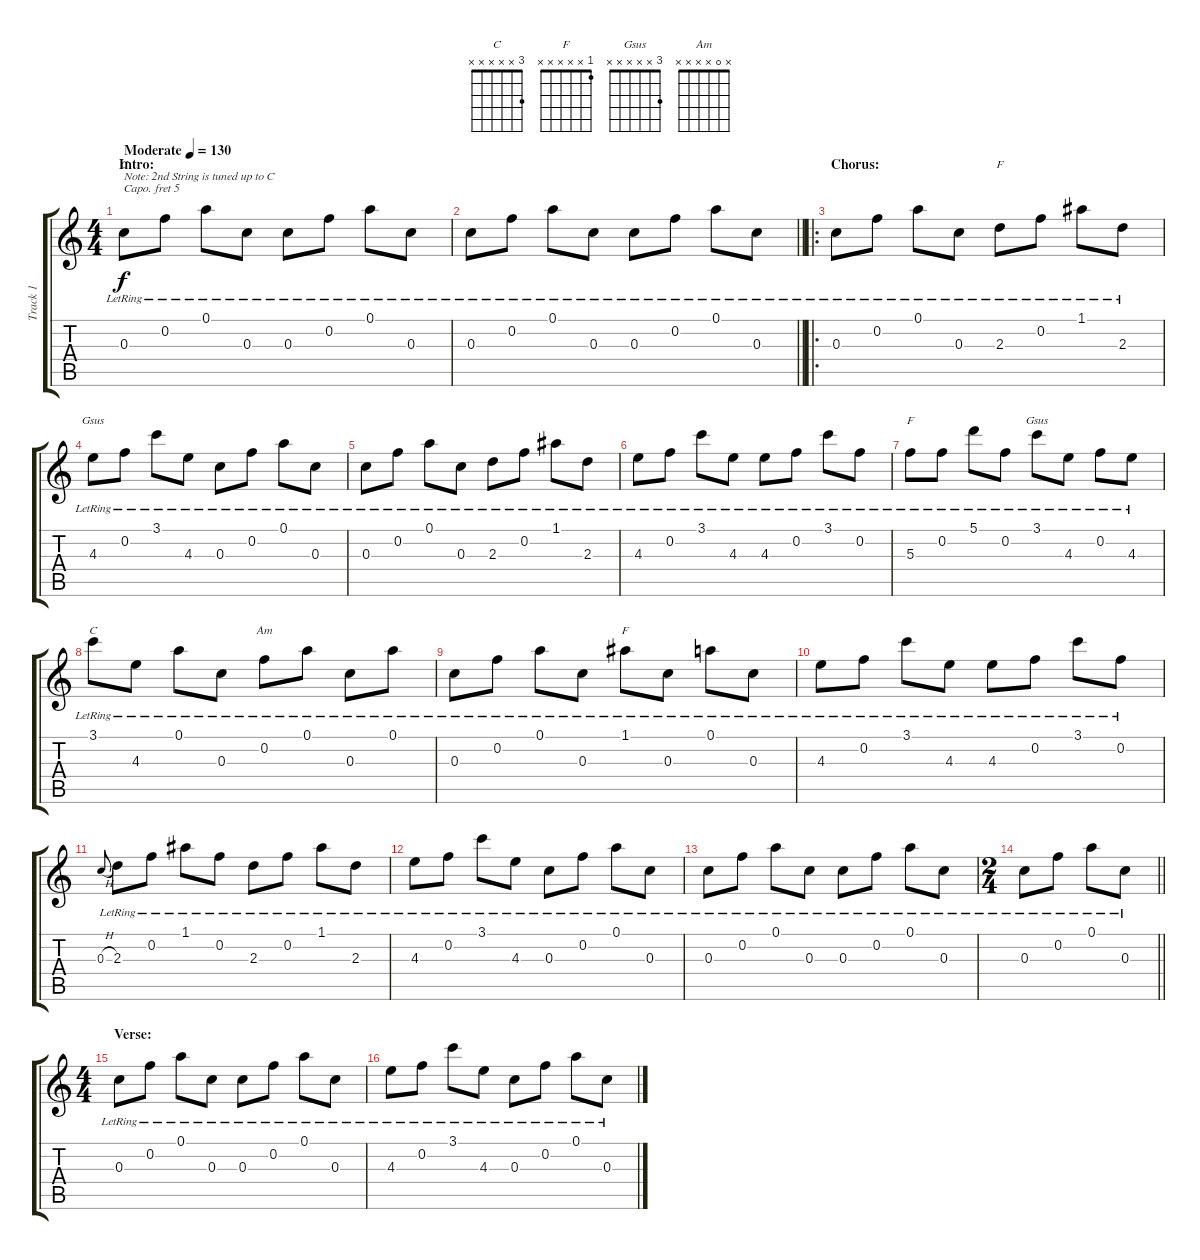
\track ("Track 1" "Track 1") {instrument acousticguitarsteel}
\staff {score tabs}
\capo 5
\tuning (E4 C4 G3 D3 A2 E2) {hide}
\chord ("C" x x 0 x x x)
\chord ("F" x x 2 x x x)
\chord ("Gsus" x x 4 x x x)
\chord ("F" x x 5 x x x)
\chord ("Gsus" 3 x x x x x)
\chord ("C" 3 x x x x x)
\chord ("Am" x 0 x x x x)
\chord ("F" 1 x x x x x)
\ts (4 4)
\section ("" "Intro:")
\tempo (130 "Moderate")
\clef g2
\ks c
0.3{lr}.8{ch "C" txt "Note: 2nd String is tuned up to C" dy f instrument acousticguitarsteel} 0.2{lr}.8 0.1{lr}.8 0.3{lr}.8 0.3{lr}.8 0.2{lr}.8 0.1{lr}.8 0.3{lr}.8 |
\barLineRight lightlight
0.3{lr}.8 0.2{lr}.8 0.1{lr}.8 0.3{lr}.8 0.3{lr}.8 0.2{lr}.8 0.1{lr}.8 0.3{lr}.8 |
\ro
\section ("" "Chorus:")
0.3{lr}.8 0.2{lr}.8 0.1{lr}.8 0.3{lr}.8 2.3{lr}.8{ch "F"} 0.2{lr}.8 1.1{lr}.8 2.3{lr}.8 |
4.3{lr}.8{ch "Gsus"} 0.2{lr}.8 3.1{lr}.8 4.3{lr}.8 0.3{lr}.8 0.2{lr}.8 0.1{lr}.8 0.3{lr}.8 |
0.3{lr}.8 0.2{lr}.8 0.1{lr}.8 0.3{lr}.8 2.3{lr}.8 0.2{lr}.8 1.1{lr}.8 2.3{lr}.8 |
4.3{lr}.8 0.2{lr}.8 3.1{lr}.8 4.3{lr}.8 4.3{lr}.8 0.2{lr}.8 3.1{lr}.8 0.2{lr}.8 |
5.3{lr}.8{ch "F"} 0.2{lr}.8 5.1{lr}.8 0.2{lr}.8 3.1{lr}.8{ch "Gsus"} 4.3{lr}.8 0.2{lr}.8 4.3{lr}.8 |
3.1{lr}.8{ch "C"} 4.3{lr}.8 0.1{lr}.8 0.3{lr}.8 0.2{lr}.8{ch "Am"} 0.1{lr}.8 0.3{lr}.8 0.1{lr}.8 |
0.3{lr}.8 0.2{lr}.8 0.1{lr}.8 0.3{lr}.8 1.1{lr}.8{ch "F"} 0.3{lr}.8 0.1{lr}.8 0.3{lr}.8 |
4.3{lr}.8 0.2{lr}.8 3.1{lr}.8 4.3{lr}.8 4.3{lr}.8 0.2{lr}.8 3.1{lr}.8 0.2{lr}.8 |
0.3{h}.8{gr onbeat} 2.3{lr}.8 0.2{lr}.8 1.1{lr}.8 0.2{lr}.8 2.3{lr}.8 0.2{lr}.8 1.1{lr}.8 2.3{lr}.8 |
4.3{lr}.8 0.2{lr}.8 3.1{lr}.8 4.3{lr}.8 0.3{lr}.8 0.2{lr}.8 0.1{lr}.8 0.3{lr}.8 |
0.3{lr}.8 0.2{lr}.8 0.1{lr}.8 0.3{lr}.8 0.3{lr}.8 0.2{lr}.8 0.1{lr}.8 0.3{lr}.8 |
\ts (2 4)
\barLineRight lightlight
0.3{lr}.8 0.2{lr}.8 0.1{lr}.8 0.3{lr}.8 |
\ts (4 4)
\section ("" "Verse:")
0.3{lr}.8 0.2{lr}.8 0.1{lr}.8 0.3{lr}.8 0.3{lr}.8 0.2{lr}.8 0.1{lr}.8 0.3{lr}.8 |
4.3{lr}.8 0.2{lr}.8 3.1{lr}.8 4.3{lr}.8 0.3{lr}.8 0.2{lr}.8 0.1{lr}.8 0.3{lr}.8
